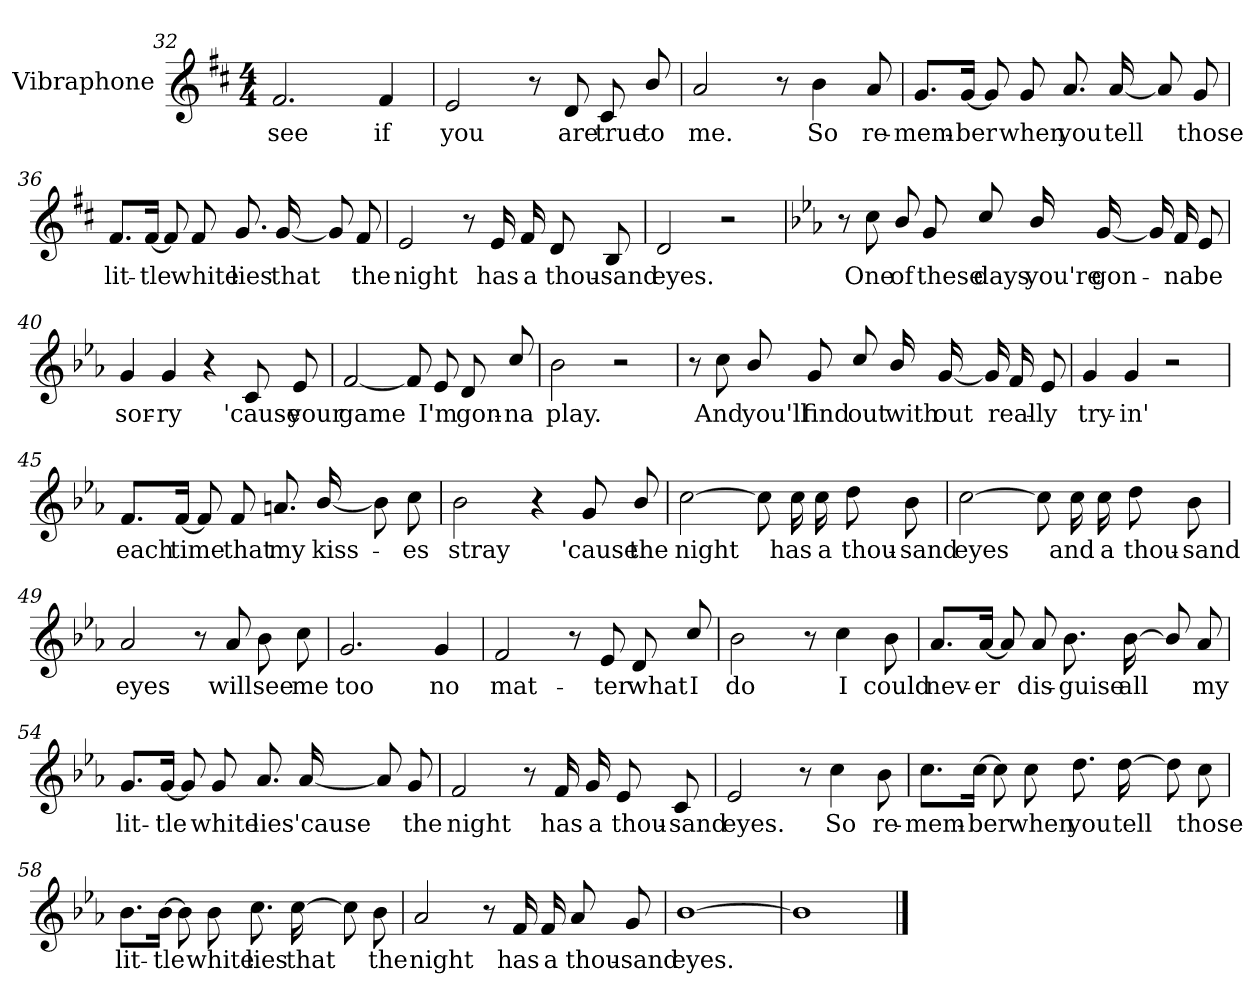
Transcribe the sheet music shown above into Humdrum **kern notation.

**kern	**text
*part1	*part1
*staff1	*staff1
*I"Vibraphone	*
*clefG2	*
*k[f#c#]	*
*M4/4	*
=32	=32
2.f#/	see
4f#/	if
=33	=33
2e/	you
8r	.
8d/	are
8c#/L	true
8b/	to
!!LO:LB:g=z
=34	=34
2a/	me.
8r	.
4b\	So
8a/	re-
=35	=35
8.g/L	mem-
[<16g/J	ber
8g/L]	.
8g/	when
8.a/L	you
[<16a/J	tell
8a/L]	.
8g/	those
!!LO:PB:g=z
=36	=36
8.f#/L	lit-
[<16f#/J	tle
8f#/L]	.
8f#/	white
8.g/L	lies
[<16g/J	that
8g/L]	.
8f#/	the
=37	=37
2e/	night
8r	.
16e/LL	has
16f#/J	a
8d/L	thou-
8B/	sand
=38	=38
2d/	eyes.
2r	.
!!LO:LB:g=z
=39	=39
*k[b-e-a-]	*
8r	.
8cc\	One
8b-/L	of
8g/	these
8cc/L	days
16b-/L	you're
[<16g/J	gon-
16g/LL]	.
16f/J	na
8e-/	be
=40	=40
4g/	sor-
4g/	ry
4r	.
8c/L	'cause
8e-/	your
!!LO:LB:g=z
=41	=41
[<2f/	game
8f/L]	.
8e-/	I'm
8d/L	gon-
8cc/	na
=42	=42
2b-\	play.
2r	.
=43	=43
8r	.
8cc\	And
8b-/L	you'll
8g/	find
8cc/L	out
16b-/L	with
[<16g/J	out
16g/LL]	.
16f/J	real-
8e-/	ly
!!LO:LB:g=z
=44	=44
4g/	try-
4g/	in'
2r	.
=45	=45
8.f/L	each
[<16f/J	time
8f/L]	.
8f/	that
8.an/L	my
[>16b-/J	kiss-
8b-\L]	.
8cc\	es
=46	=46
2b-\	stray
4r	.
8g/L	'cause
8b-/	the
!!LO:LB:g=z
=47	=47
[>2cc\	night
8cc\L]	.
16cc\L	has
16cc\J	a
8dd\L	thou-
8b-\	sand
=48	=48
[>2cc\	eyes
8cc\L]	.
16cc\L	and
16cc\J	a
8dd\L	thou-
8b-\	sand
!!LO:LB:g=z
=49	=49
2a-/	eyes
8r	.
8a-/	will
8b-\L	see
8cc\	me
=50	=50
2.g/	too
4g/	no
=51	=51
2f/	mat-
8r	.
8e-/	ter
8d/L	what
8cc/	I
!!LO:LB:g=z
=52	=52
2b-\	do
8r	.
4cc\	I
8b-\	could
=53	=53
8.a-/L	nev-
[<16a-/J	er
8a-/L]	.
8a-/	dis-
8.b-\L	guise
[>16b-\J	all
8b-/L]	.
8a-/	my
!!LO:LB:g=z
=54	=54
8.g/L	lit-
[<16g/J	tle
8g/L]	.
8g/	white
8.a-/L	lies
[<16a-/J	'cause
8a-/L]	.
8g/	the
=55	=55
2f/	night
8r	.
16f/LL	has
16g/J	a
8e-/L	thou-
8c/	sand
!!LO:PB:g=z
=56	=56
2e-/	eyes.
8r	.
4cc\	So
8b-\	re-
=57	=57
8.cc\L	mem-
[>16cc\J	ber
8cc\L]	.
8cc\	when
8.dd\L	you
[>16dd\J	tell
8dd\L]	.
8cc\	those
!!LO:LB:g=z
=58	=58
8.b-\L	lit-
[>16b-\J	tle
8b-\L]	.
8b-\	white
8.cc\L	lies
[>16cc\J	that
8cc\L]	.
8b-\	the
=59	=59
2a-/	night
8r	.
16f/LL	has
16f/J	a
8a-/L	thou-
8g/	sand
!!LO:LB:g=z
=60	=60
[>1b-	eyes.
=61	=61
1b-]	.
==	==
*-	*-
